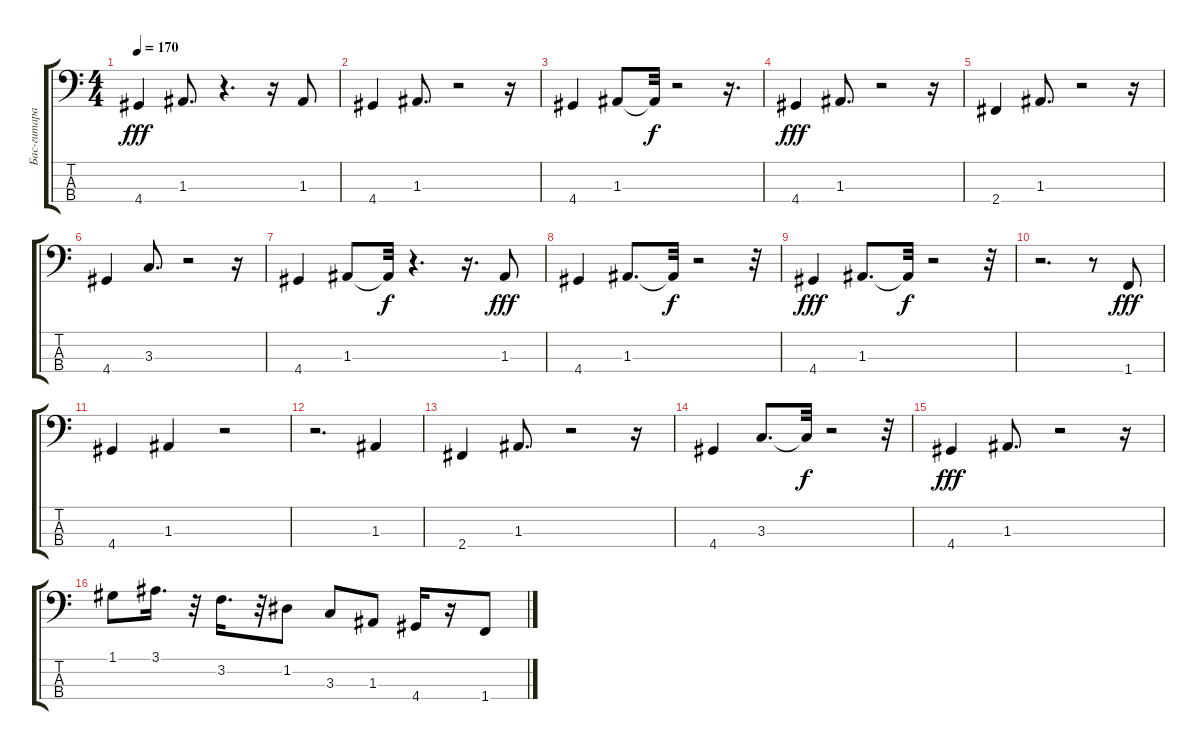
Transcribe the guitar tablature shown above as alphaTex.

\track ("Бас-гитара" "Бас-гитара") {instrument electricbassfinger}
\staff {score tabs}
\tuning (G2 D2 A1 E1) {hide}
\ts (4 4)
\tempo 170
\clef f4
\ks c
4.4.4{dy fff} 1.3.8{d} r.4{d} r.16 1.3.8 |
4.4.4 1.3.8{d} r.2 r.16 |
4.4.4 1.3.8 1.3{t}.32{dy f} r.2 r.16{d} |
4.4.4{dy fff} 1.3.8{d} r.2 r.16 |
2.4.4 1.3.8{d} r.2 r.16 |
4.4.4 3.3.8{d} r.2 r.16 |
4.4.4 1.3.8 1.3{t}.32{dy f} r.4{d} r.16{d} 1.3.8{dy fff} |
4.4.4 1.3.8{d} 1.3{t}.32{dy f} r.2 r.32 |
4.4.4{dy fff} 1.3.8{d} 1.3{t}.32{dy f} r.2 r.32 |
r.2{d} r.8 1.4.8{dy fff} |
4.4.4 1.3.4 r.2 |
r.2{d} 1.3.4 |
2.4.4 1.3.8{d} r.2 r.16 |
4.4.4 3.3.8{d} 3.3{t}.32{dy f} r.2 r.32 |
4.4.4{dy fff} 1.3.8{d} r.2 r.16 |
1.1.8 3.1.16{d} r.32 3.2.16{d} r.32 1.2.8 3.3.8 1.3.8 4.4.16 r.16 1.4.8
